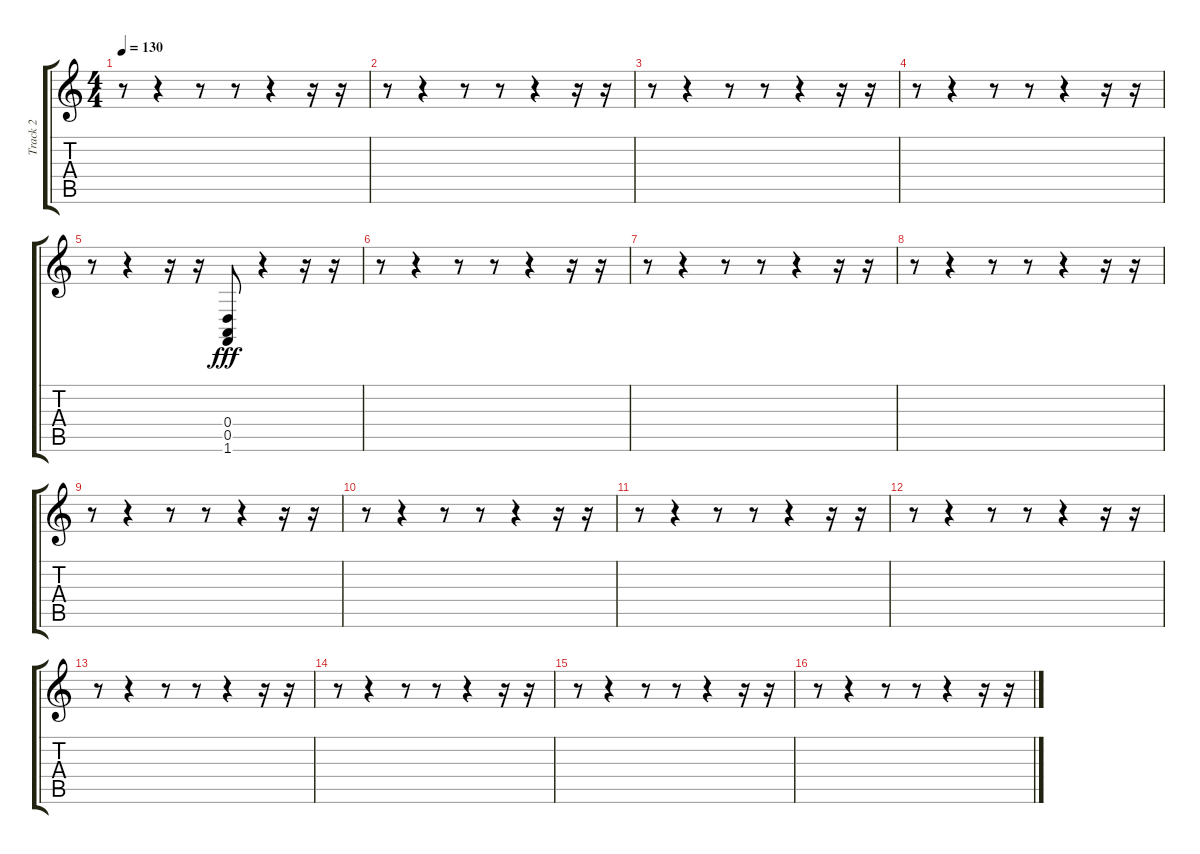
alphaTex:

\track ("Track 2" "Track 2") {instrument taikodrum}
\staff {score tabs}
\tuning (E4 B3 G3 D3 A2 E2) {hide}
\ts (4 4)
\tempo 130
\clef g2
\ks c
r.8{dy fff} r.4 r.8 r.8 r.4 r.16 r.16 |
r.8 r.4 r.8 r.8 r.4 r.16 r.16 |
r.8 r.4 r.8 r.8 r.4 r.16 r.16 |
r.8 r.4 r.8 r.8 r.4 r.16 r.16 |
r.8 r.4 r.16 r.16 (0.4 0.5 1.6).8 r.4 r.16 r.16 |
r.8 r.4 r.8 r.8 r.4 r.16 r.16 |
r.8 r.4 r.8 r.8 r.4 r.16 r.16 |
r.8 r.4 r.8 r.8 r.4 r.16 r.16 |
r.8 r.4 r.8 r.8 r.4 r.16 r.16 |
r.8 r.4 r.8 r.8 r.4 r.16 r.16 |
r.8 r.4 r.8 r.8 r.4 r.16 r.16 |
r.8 r.4 r.8 r.8 r.4 r.16 r.16 |
r.8 r.4 r.8 r.8 r.4 r.16 r.16 |
r.8 r.4 r.8 r.8 r.4 r.16 r.16 |
r.8 r.4 r.8 r.8 r.4 r.16 r.16 |
r.8 r.4 r.8 r.8 r.4 r.16 r.16
